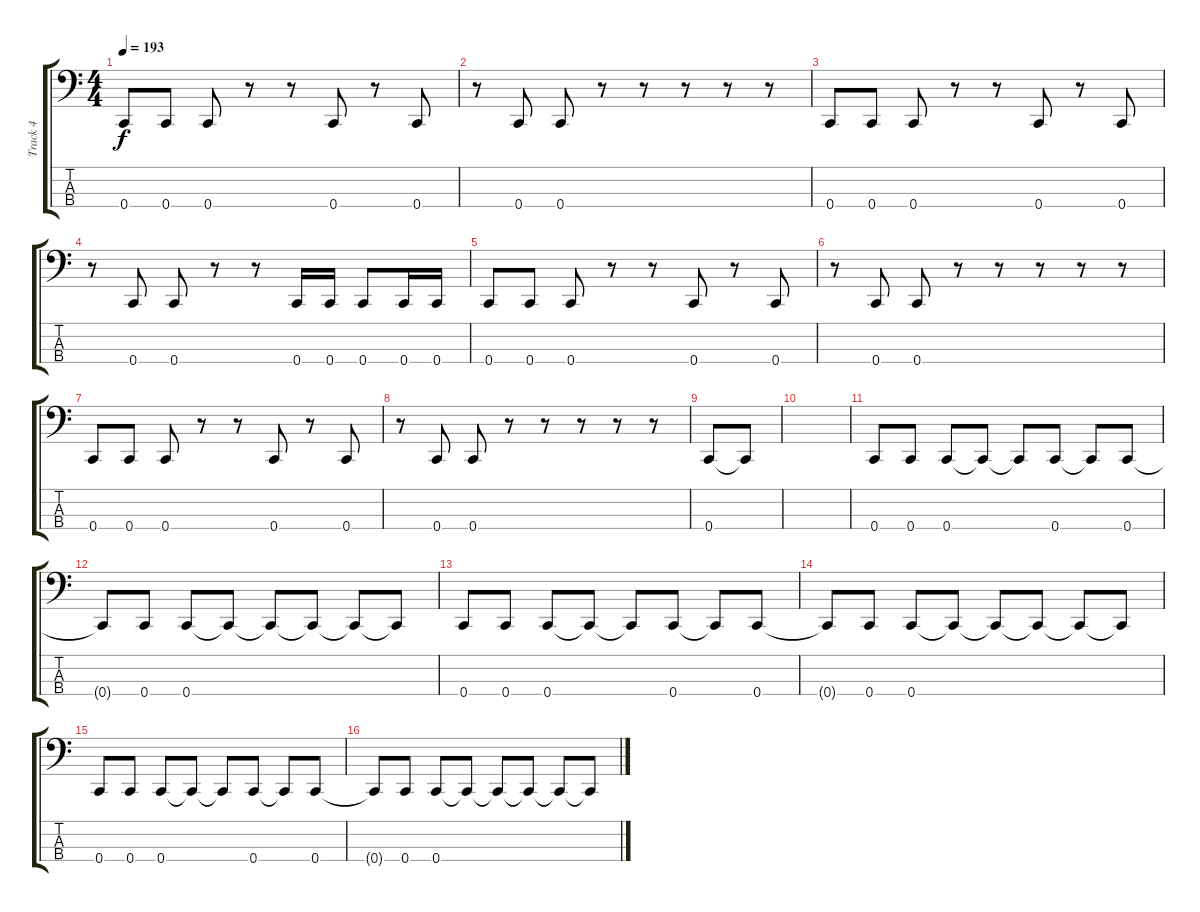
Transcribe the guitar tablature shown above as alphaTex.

\track ("Track 4" "Track 4") {instrument electricbasspick}
\staff {score tabs}
\tuning (F2 C2 G1 C1) {hide}
\ts (4 4)
\tempo 193
\clef f4
\ks c
0.4.8{dy f} 0.4.8 0.4.8 r.8 r.8 0.4.8 r.8 0.4.8 |
r.8 0.4.8 0.4.8 r.8 r.8 r.8 r.8 r.8 |
0.4.8 0.4.8 0.4.8 r.8 r.8 0.4.8 r.8 0.4.8 |
r.8 0.4.8 0.4.8 r.8 r.8 0.4.16 0.4.16 0.4.8 0.4.16 0.4.16 |
0.4.8 0.4.8 0.4.8 r.8 r.8 0.4.8 r.8 0.4.8 |
r.8 0.4.8 0.4.8 r.8 r.8 r.8 r.8 r.8 |
0.4.8 0.4.8 0.4.8 r.8 r.8 0.4.8 r.8 0.4.8 |
r.8 0.4.8 0.4.8 r.8 r.8 r.8 r.8 r.8 |
0.4.8 0.4{t}.8 |
|
0.4.8 0.4.8 0.4.8 0.4{t}.8 0.4{t}.8 0.4.8 0.4{t}.8 0.4.8 |
0.4{t}.8 0.4.8 0.4.8 0.4{t}.8 0.4{t}.8 0.4{t}.8 0.4{t}.8 0.4{t}.8 |
0.4.8 0.4.8 0.4.8 0.4{t}.8 0.4{t}.8 0.4.8 0.4{t}.8 0.4.8 |
0.4{t}.8 0.4.8 0.4.8 0.4{t}.8 0.4{t}.8 0.4{t}.8 0.4{t}.8 0.4{t}.8 |
0.4.8 0.4.8 0.4.8 0.4{t}.8 0.4{t}.8 0.4.8 0.4{t}.8 0.4.8 |
0.4{t}.8 0.4.8 0.4.8 0.4{t}.8 0.4{t}.8 0.4{t}.8 0.4{t}.8 0.4{t}.8
